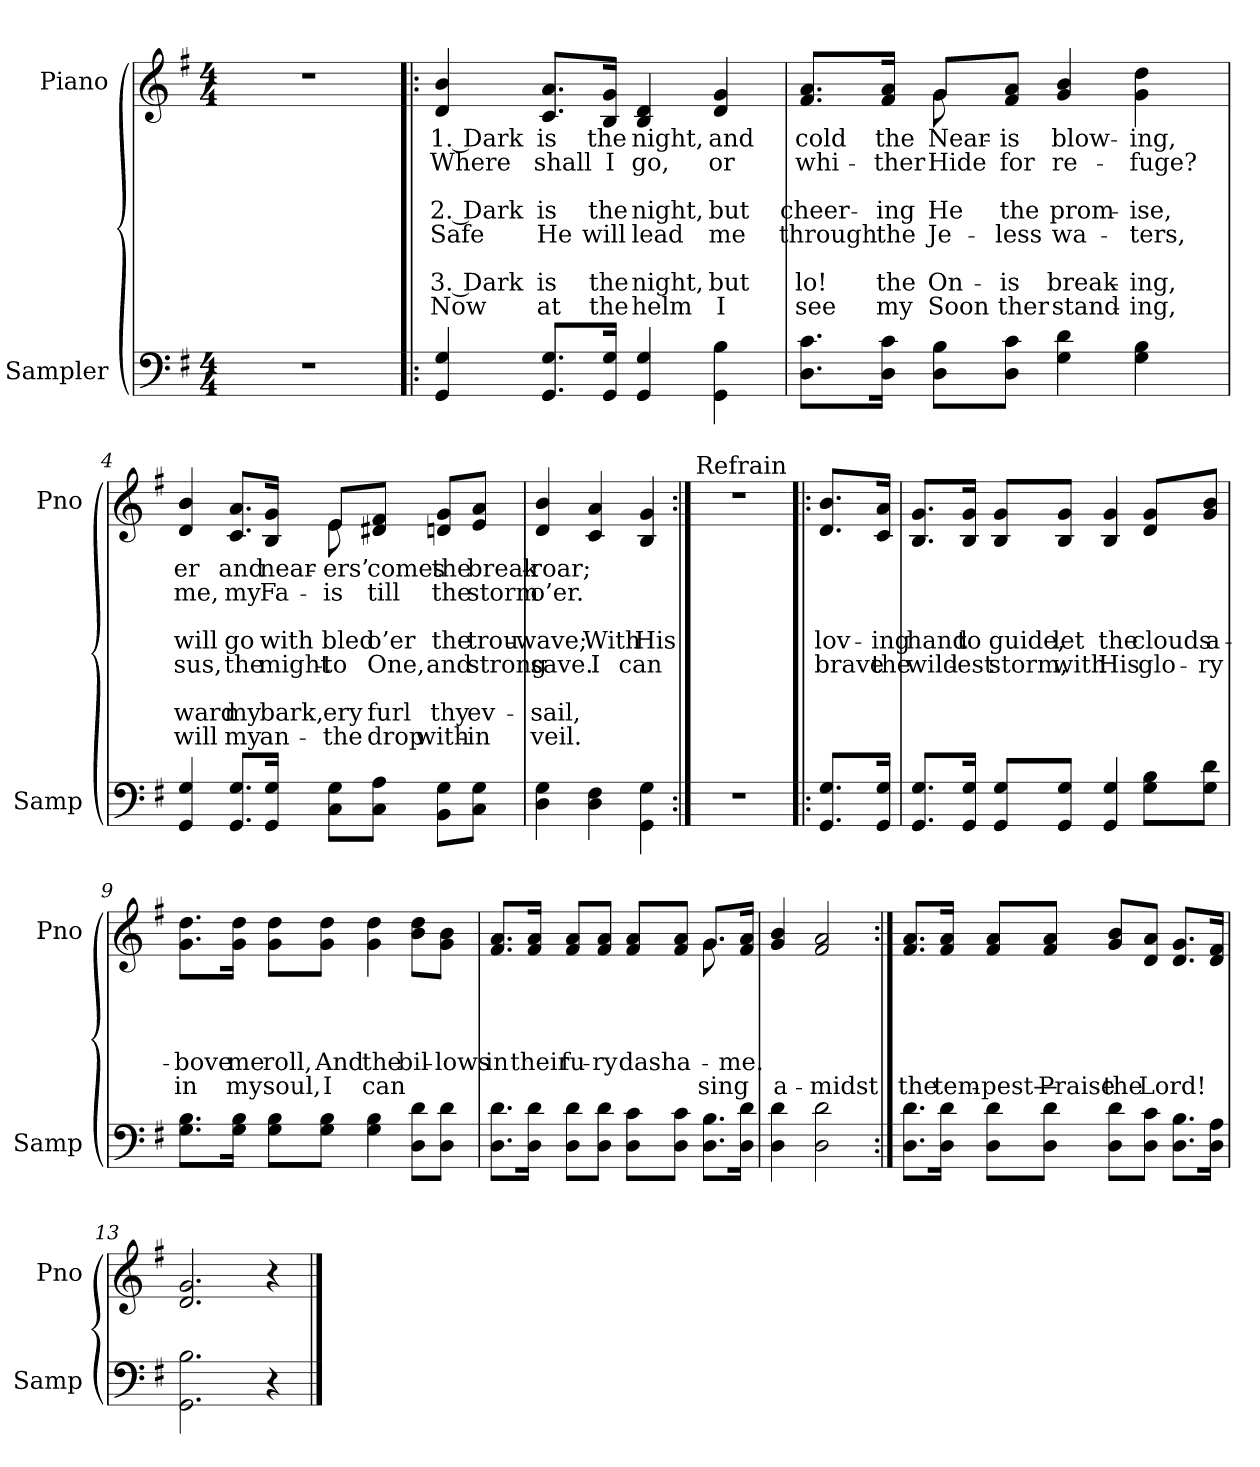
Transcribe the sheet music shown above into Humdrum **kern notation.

**kern	**kern	**text	**text	**text	**text	**text	**text	**text	**text
*part2	*part1	*part1	*part1	*part1	*part1	*part1	*part1	*part1	*part1
*staff2	*staff1	*staff1	*staff1	*staff1	*staff1	*staff1	*staff1	*staff1	*staff1
*I"Sampler	*I"Piano	*	*	*	*	*	*	*	*
*I'Samp	*I'Pno	*	*	*	*	*	*	*	*
*clefF4	*clefG2	*	*	*	*	*	*	*	*
*k[f#]	*k[f#]	*	*	*	*	*	*	*	*
*G:	*G:	*	*	*	*	*	*	*	*
*M4/4	*M4/4	*	*	*	*	*	*	*	*
=1	=1	=1	=1	=1	=1	=1	=1	=1	=1
1r	1r	.	.	.	.	.	.	.	.
=2!|:	=2!|:	=2!|:	=2!|:	=2!|:	=2!|:	=2!|:	=2!|:	=2!|:	=2!|:
4GG 4G	4d 4b	1. Dark	Where	.	2. Dark	Safe	.	3. Dark	Now
8.GG/ 8.G/L	8.c/ 8.a/L	is	shall	.	is	He	.	is	at
16GG/ 16G/Jk	16B/ 16g/Jk	the	I	.	the	will	.	the	the
4GG 4G	4B 4d	night,	go,	.	night,	lead	.	night,	helm
4GG 4B	4d 4g	and	or	.	but	me	.	but	I
=3	=3	=3	=3	=3	=3	=3	=3	=3	=3
*	*^	*	*	*	*	*	*	*	*
8.D\ 8.c\L	8.f#/ 8.a/L	4ryy	cold	whi-	.	cheer-	through	.	lo!	see
16D\ 16c\Jk	16f#/ 16a/Jk	.	the	-ther	.	-ing	the	.	the	my
8D\ 8B\L	8g/L	8g	Near-	Hide	.	He	Je-	.	On-	Soon
8D\ 8c\J	8f#/ 8a/J	2ryy	is	for	.	the	-less	.	is	-ther
4G 4d	4g 4b	.	blow-	re-	.	prom-	wa-	.	break-	stand-
4G 4B	4g 4dd	.	-ing,	-fuge?	.	-ise,	-ters,	.	-ing,	-ing,
.	.	8ryy	.	.	.	.	.	.	.	.
=4	=4	=4	=4	=4	=4	=4	=4	=4	=4	=4
4GG 4G	4d 4b	2ryy	-er	me,	.	will	-sus,	.	-ward	will
8.GG/ 8.G/L	8.c/ 8.a/L	.	and	my	.	go	the	.	my	my
16GG/ 16G/Jk	16B/ 16g/Jk	.	near-	Fa-	.	with	might-	.	bark,	an-
8C\ 8G\L	8e/L	8e	-ers’	is	.	-bled	to	.	-ery	the
8C\ 8A\J	8d#X/ 8f#/J	4.ryy	comes	till	.	o’er	One,	.	-furl	drop
8BB\ 8G\L	8dn/ 8g/L	.	the	the	.	the	and	.	thy	with-
8C\ 8G\J	8e/ 8a/J	.	break-	storm	.	trou-	strong	.	ev-	-in
*	*v	*v	*	*	*	*	*	*	*	*
=5	=5	=5	=5	=5	=5	=5	=5	=5	=5
4D 4G	4d 4b	roar;	o’er.	.	wave;	save.	.	sail,	veil.
4D 4F#	4c 4a	.	.	.	With	I	.	.	.
4GG\ 4G\	4B 4g	.	.	.	His	can	.	.	.
=6:|!	=6:|!	=6:|!	=6:|!	=6:|!	=6:|!	=6:|!	=6:|!	=6:|!	=6:|!
!	!LO:TX:t=Refrain	!	!	!	!	!	!	!	!
1r	1r	.	.	.	.	.	.	.	.
=7!|:	=7!|:	=7!|:	=7!|:	=7!|:	=7!|:	=7!|:	=7!|:	=7!|:	=7!|:
8.GG/ 8.G/L	8.d/ 8.b/L	.	.	.	lov-	brave	.	.	.
16GG/ 16G/Jk	16c/ 16a/Jk	.	.	.	-ing	the	.	.	.
=8	=8	=8	=8	=8	=8	=8	=8	=8	=8
8.GG/ 8.G/L	8.B/ 8.g/L	.	.	.	hand	wild-	.	.	.
16GG/ 16G/Jk	16B/ 16g/Jk	.	.	.	to	-est	.	.	.
8GG/ 8G/L	8B/ 8g/L	.	.	.	guide,	storm,	.	.	.
8GG/ 8G/J	8B/ 8g/J	.	.	.	let	with	.	.	.
4GG 4G	4B 4g	.	.	.	the	His	.	.	.
8G\ 8B\L	8d/ 8g/L	.	.	.	clouds	glo-	.	.	.
8G\ 8d\J	8g/ 8b/J	.	.	.	a-	-ry	.	.	.
=9	=9	=9	=9	=9	=9	=9	=9	=9	=9
8.G\ 8.B\L	8.g\ 8.dd\L	.	.	.	-bove	in	.	.	.
16G\ 16B\Jk	16g\ 16dd\Jk	.	.	.	me	my	.	.	.
8G\ 8B\L	8g\ 8dd\L	.	.	.	roll,	soul,	.	.	.
8G\ 8B\J	8g\ 8dd\J	.	.	.	And	I	.	.	.
4G 4B	4g 4dd	.	.	.	the	can	.	.	.
8D\ 8d\L	8b\ 8dd\L	.	.	.	bil-	.	.	.	.
8D\ 8d\J	8g\ 8b\J	.	.	.	-lows	.	.	.	.
=10	=10	=10	=10	=10	=10	=10	=10	=10	=10
*	*^	*	*	*	*	*	*	*	*
8.D\ 8.d\L	8.f#/ 8.a/L	2.ryy	.	.	.	in	.	.	.	.
16D\ 16d\Jk	16f#/ 16a/Jk	.	.	.	.	their	.	.	.	.
8D\ 8d\L	8f#/ 8a/L	.	.	.	.	fu-	.	.	.	.
8D\ 8d\J	8f#/ 8a/J	.	.	.	.	-ry	.	.	.	.
8D\ 8c\L	8f#/ 8a/L	.	.	.	.	dash	.	.	.	.
8D\ 8c\J	8f#/ 8a/J	.	.	.	.	a-	.	.	.	.
8.D\ 8.B\L	8.g/L	8.g	.	.	.	.	sing	.	.	.
16D\ 16d\Jk	16f#/ 16a/Jk	16ryy	.	.	.	me.	.	.	.	.
*	*v	*v	*	*	*	*	*	*	*	*
=11	=11	=11	=11	=11	=11	=11	=11	=11	=11
4D 4d	4g 4b	.	.	.	.	a-	.	.	.
2D 2d	2f# 2a	.	.	.	.	-midst	.	.	.
=12:|!	=12:|!	=12:|!	=12:|!	=12:|!	=12:|!	=12:|!	=12:|!	=12:|!	=12:|!
8.D\ 8.d\L	8.f#/ 8.a/L	.	.	.	.	the	.	.	.
16D\ 16d\Jk	16f#/ 16a/Jk	.	.	.	.	tem-	.	.	.
8D\ 8d\L	8f#/ 8a/L	.	.	.	.	-pest—	.	.	.
8D\ 8d\J	8f#/ 8a/J	.	.	.	.	Praise	.	.	.
8D\ 8d\L	8g/ 8b/L	.	.	.	.	the	.	.	.
8D\ 8c\J	8d/ 8a/J	.	.	.	.	Lord!	.	.	.
8.D\ 8.B\L	8.d/ 8.g/L	.	.	.	.	.	.	.	.
16D\ 16A\Jk	16d/ 16f#/Jk	.	.	.	.	.	.	.	.
=13	=13	=13	=13	=13	=13	=13	=13	=13	=13
2.GG 2.B	2.d 2.g	.	.	.	.	.	.	.	.
4r	4r	.	.	.	.	.	.	.	.
==	==	==	==	==	==	==	==	==	==
*-	*-	*-	*-	*-	*-	*-	*-	*-	*-
